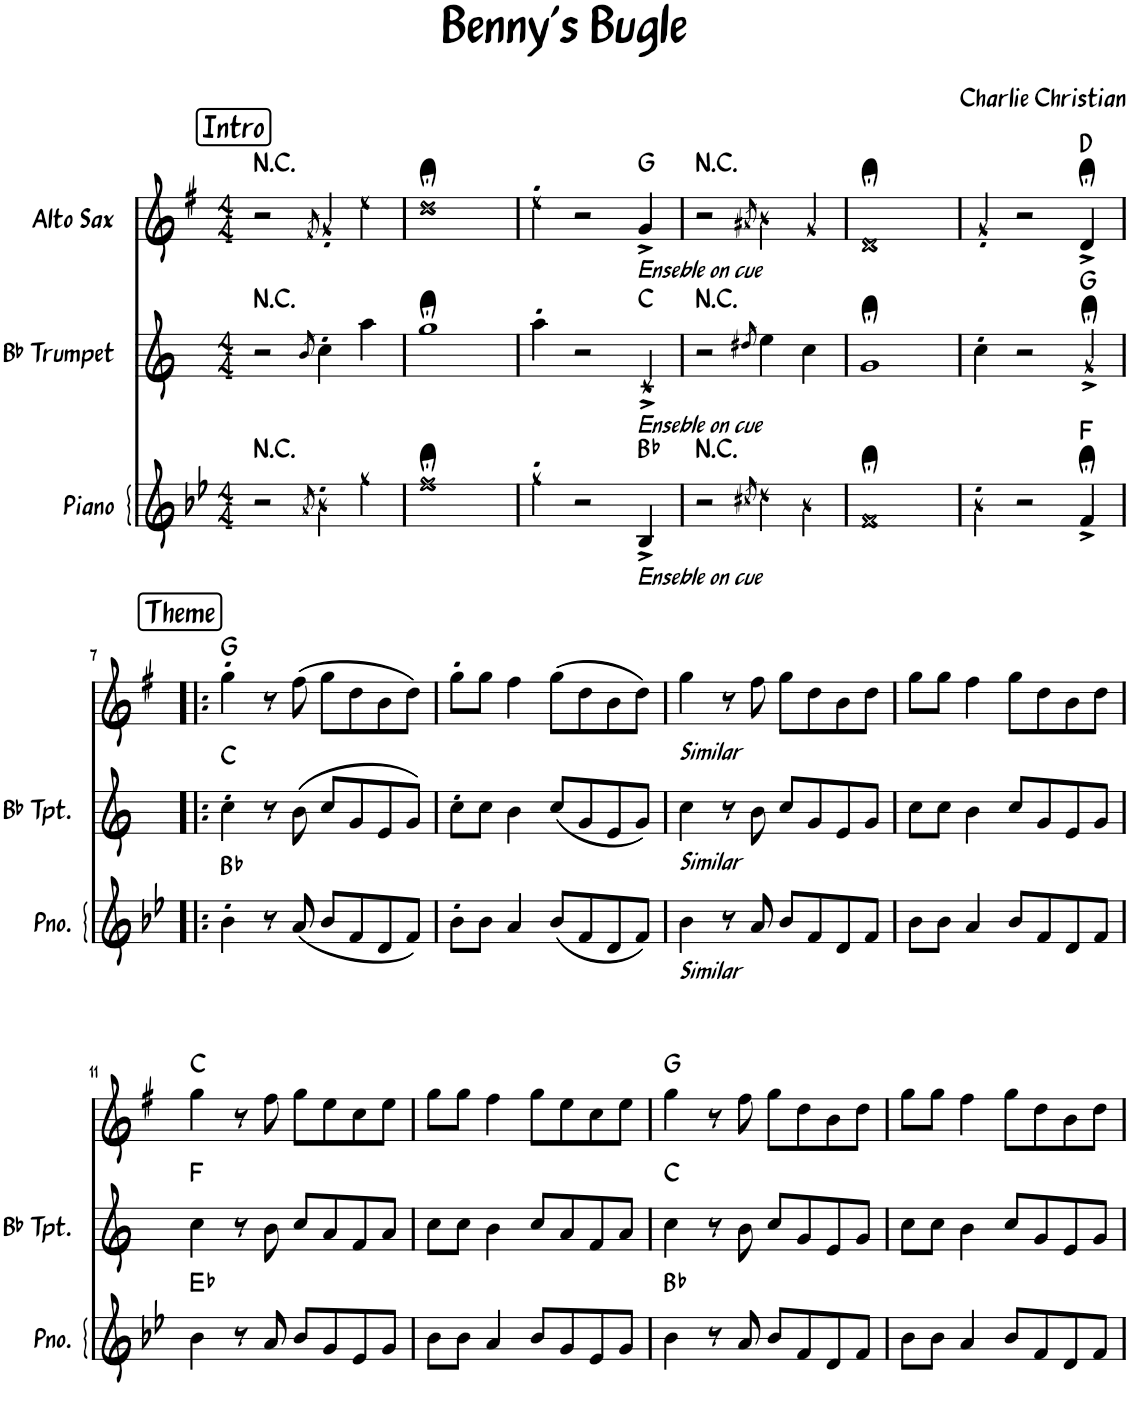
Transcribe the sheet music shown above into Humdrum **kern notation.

**kern	**harte	**kern	**harte	**kern	**harte
*part3	*part3	*part2	*part2	*part1	*part1
*staff3	*	*staff2	*	*staff1	*
*I"Piano	*	*I"Bb Trumpet	*	*I"Alto Sax	*
*I'Pno.	*	*I'Bb Tpt.	*	*I'Sax	*
*clefG2	*	*clefG2	*	*clefG2	*
*	*	*Trd1c2	*	*Trd5c9	*
*k[b-e-]	*	*k[]	*	*k[f#]	*
*M4/4	*	*M4/4	*	*M4/4	*
!!LO:REH:place=s1:a:cj:fs=14:t=Intro
=1	=1	=1	=1	=1	=1
!	!LO:H:kt=N.C.	!	!LO:H:kt=N.C.	!	!LO:H:kt=N.C.
2r	N	2r	N	2r	N
8qa/	.	8qb/	.	8qf#/	.
4b-'\	.	4cc'\	.	4g'/	.
4gg\	.	4aa\	.	4ee\	.
=2	=2	=2	=2	=2	=2
1ff;<	.	1gg;<	.	1dd;<	.
=3	=3	=3	=3	=3	=3
4gg'\	.	4aa'\	.	4ee'\	.
2r	.	2r	.	2r	.
!	!	!	!	!LO:TX:b:i:t=Enseble on cue	!
!	!	!LO:TX:b:i:t=Enseble on cue	!	!	!
!LO:TX:b:i:t=Enseble on cue	!	!	!	!	!
4B-^/	Bb:maj	4c^/	C:maj	4g^/	G:maj
=4	=4	=4	=4	=4	=4
!	!LO:H:kt=N.C.	!	!LO:H:kt=N.C.	!	!LO:H:kt=N.C.
2r	N	2r	N	2r	N
8qcc#X/	.	8qdd#X/	.	8qa#X/	.
4dd\	.	4ee\	.	4b\	.
4b-\	.	4cc\	.	4g/	.
=5	=5	=5	=5	=5	=5
1f;<	.	1g;<	.	1d;<	.
=6	=6	=6	=6	=6	=6
4b-'\	.	4cc'\	.	4g'/	.
2r	.	2r	.	2r	.
4f;<^/	F:maj	4g;<^/	G:maj	4d;<^/	D:maj
!!LO:LB:g=z
!!LO:REH:place=s1:a:cj:fs=14:t=Theme
=7!|:	=7!|:	=7!|:	=7!|:	=7!|:	=7!|:
4b-'\	Bb:maj	4cc'\	C:maj	4gg'\	G:maj
8r	.	8r	.	8r	.
(8a/	.	(8b\	.	(8ff#\	.
8b-/L	.	8cc/L	.	8gg\L	.
8f/	.	8g/	.	8dd\	.
8d/	.	8e/	.	8b\	.
8f/J)	.	8g/J)	.	8dd\J)	.
=8	=8	=8	=8	=8	=8
8b-'\L	.	8cc'\L	.	8gg'\L	.
8b-\J	.	8cc\J	.	8gg\J	.
4a/	.	4b\	.	4ff#\	.
(8b-/L	.	(8cc/L	.	(8gg\L	.
8f/	.	8g/	.	8dd\	.
8d/	.	8e/	.	8b\	.
8f/J)	.	8g/J)	.	8dd\J)	.
=9	=9	=9	=9	=9	=9
!	!	!	!	!LO:TX:b:i:t=Similar	!
!	!	!LO:TX:b:i:t=Similar	!	!	!
!LO:TX:b:i:t=Similar	!	!	!	!	!
4b-\	.	4cc\	.	4gg\	.
8r	.	8r	.	8r	.
8a/	.	8b\	.	8ff#\	.
8b-/L	.	8cc/L	.	8gg\L	.
8f/	.	8g/	.	8dd\	.
8d/	.	8e/	.	8b\	.
8f/J	.	8g/J	.	8dd\J	.
=10	=10	=10	=10	=10	=10
8b-\L	.	8cc\L	.	8gg\L	.
8b-\J	.	8cc\J	.	8gg\J	.
4a/	.	4b\	.	4ff#\	.
8b-/L	.	8cc/L	.	8gg\L	.
8f/	.	8g/	.	8dd\	.
8d/	.	8e/	.	8b\	.
8f/J	.	8g/J	.	8dd\J	.
!!LO:LB:g=z
=11	=11	=11	=11	=11	=11
4b-\	Eb:maj	4cc\	F:maj	4gg\	C:maj
8r	.	8r	.	8r	.
8a/	.	8b\	.	8ff#\	.
8b-/L	.	8cc/L	.	8gg\L	.
8g/	.	8a/	.	8ee\	.
8e-/	.	8f/	.	8cc\	.
8g/J	.	8a/J	.	8ee\J	.
=12	=12	=12	=12	=12	=12
8b-\L	.	8cc\L	.	8gg\L	.
8b-\J	.	8cc\J	.	8gg\J	.
4a/	.	4b\	.	4ff#\	.
8b-/L	.	8cc/L	.	8gg\L	.
8g/	.	8a/	.	8ee\	.
8e-/	.	8f/	.	8cc\	.
8g/J	.	8a/J	.	8ee\J	.
=13	=13	=13	=13	=13	=13
4b-\	Bb:maj	4cc\	C:maj	4gg\	G:maj
8r	.	8r	.	8r	.
8a/	.	8b\	.	8ff#\	.
8b-/L	.	8cc/L	.	8gg\L	.
8f/	.	8g/	.	8dd\	.
8d/	.	8e/	.	8b\	.
8f/J	.	8g/J	.	8dd\J	.
=14	=14	=14	=14	=14	=14
8b-\L	.	8cc\L	.	8gg\L	.
8b-\J	.	8cc\J	.	8gg\J	.
4a/	.	4b\	.	4ff#\	.
8b-/L	.	8cc/L	.	8gg\L	.
8f/	.	8g/	.	8dd\	.
8d/	.	8e/	.	8b\	.
8f/J	.	8g/J	.	8dd\J	.
=	=	=	=	=	=
*-	*-	*-	*-	*-	*-
